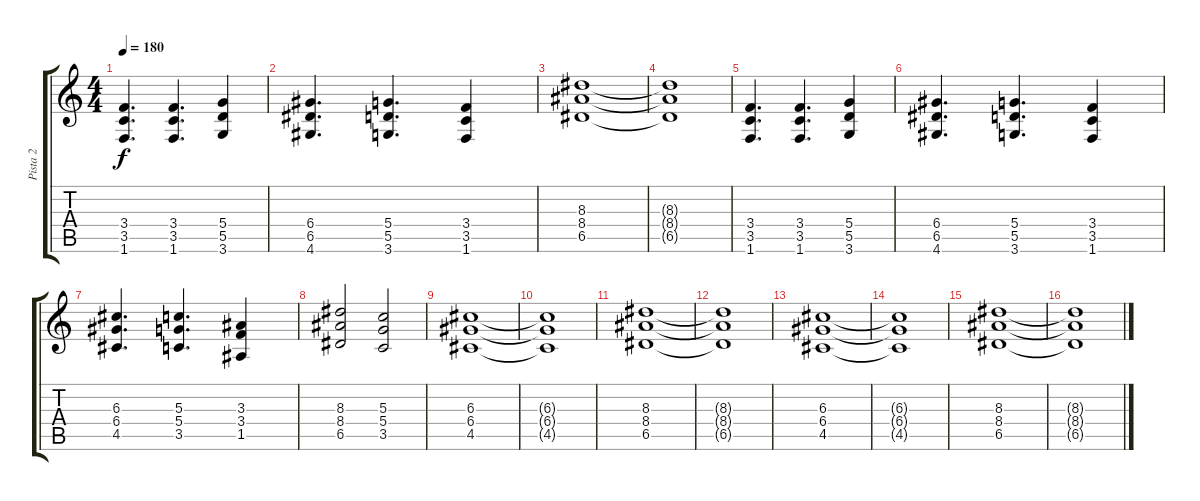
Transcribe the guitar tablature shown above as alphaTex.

\track ("Pista 2" "Pista 2") {instrument distortionguitar}
\staff {score tabs}
\tuning (E4 B3 G3 D3 A2 E2) {hide}
\ts (4 4)
\tempo 180
\clef g2
\ks c
(3.4 3.5 1.6).4{d dy f} (3.4 3.5 1.6).4{d} (5.4 5.5 3.6).4 |
(6.4 6.5 4.6).4{d} (5.4 5.5 3.6).4{d} (3.4 3.5 1.6).4 |
(8.3 8.4 6.5).1 |
(8.3{t} 8.4{t} 6.5{t}).1 |
(3.4 3.5 1.6).4{d} (3.4 3.5 1.6).4{d} (5.4 5.5 3.6).4 |
(6.4 6.5 4.6).4{d} (5.4 5.5 3.6).4{d} (3.4 3.5 1.6).4 |
(6.3 6.4 4.5).4{d} (5.3 5.4 3.5).4{d} (3.3 3.4 1.5).4 |
(8.3 8.4 6.5).2 (5.3 5.4 3.5).2 |
(6.3 6.4 4.5).1 |
(6.3{t} 6.4{t} 4.5{t}).1 |
(8.3 8.4 6.5).1 |
(8.3{t} 8.4{t} 6.5{t}).1 |
(6.3 6.4 4.5).1 |
(6.3{t} 6.4{t} 4.5{t}).1 |
(8.3 8.4 6.5).1 |
(8.3{t} 8.4{t} 6.5{t}).1
